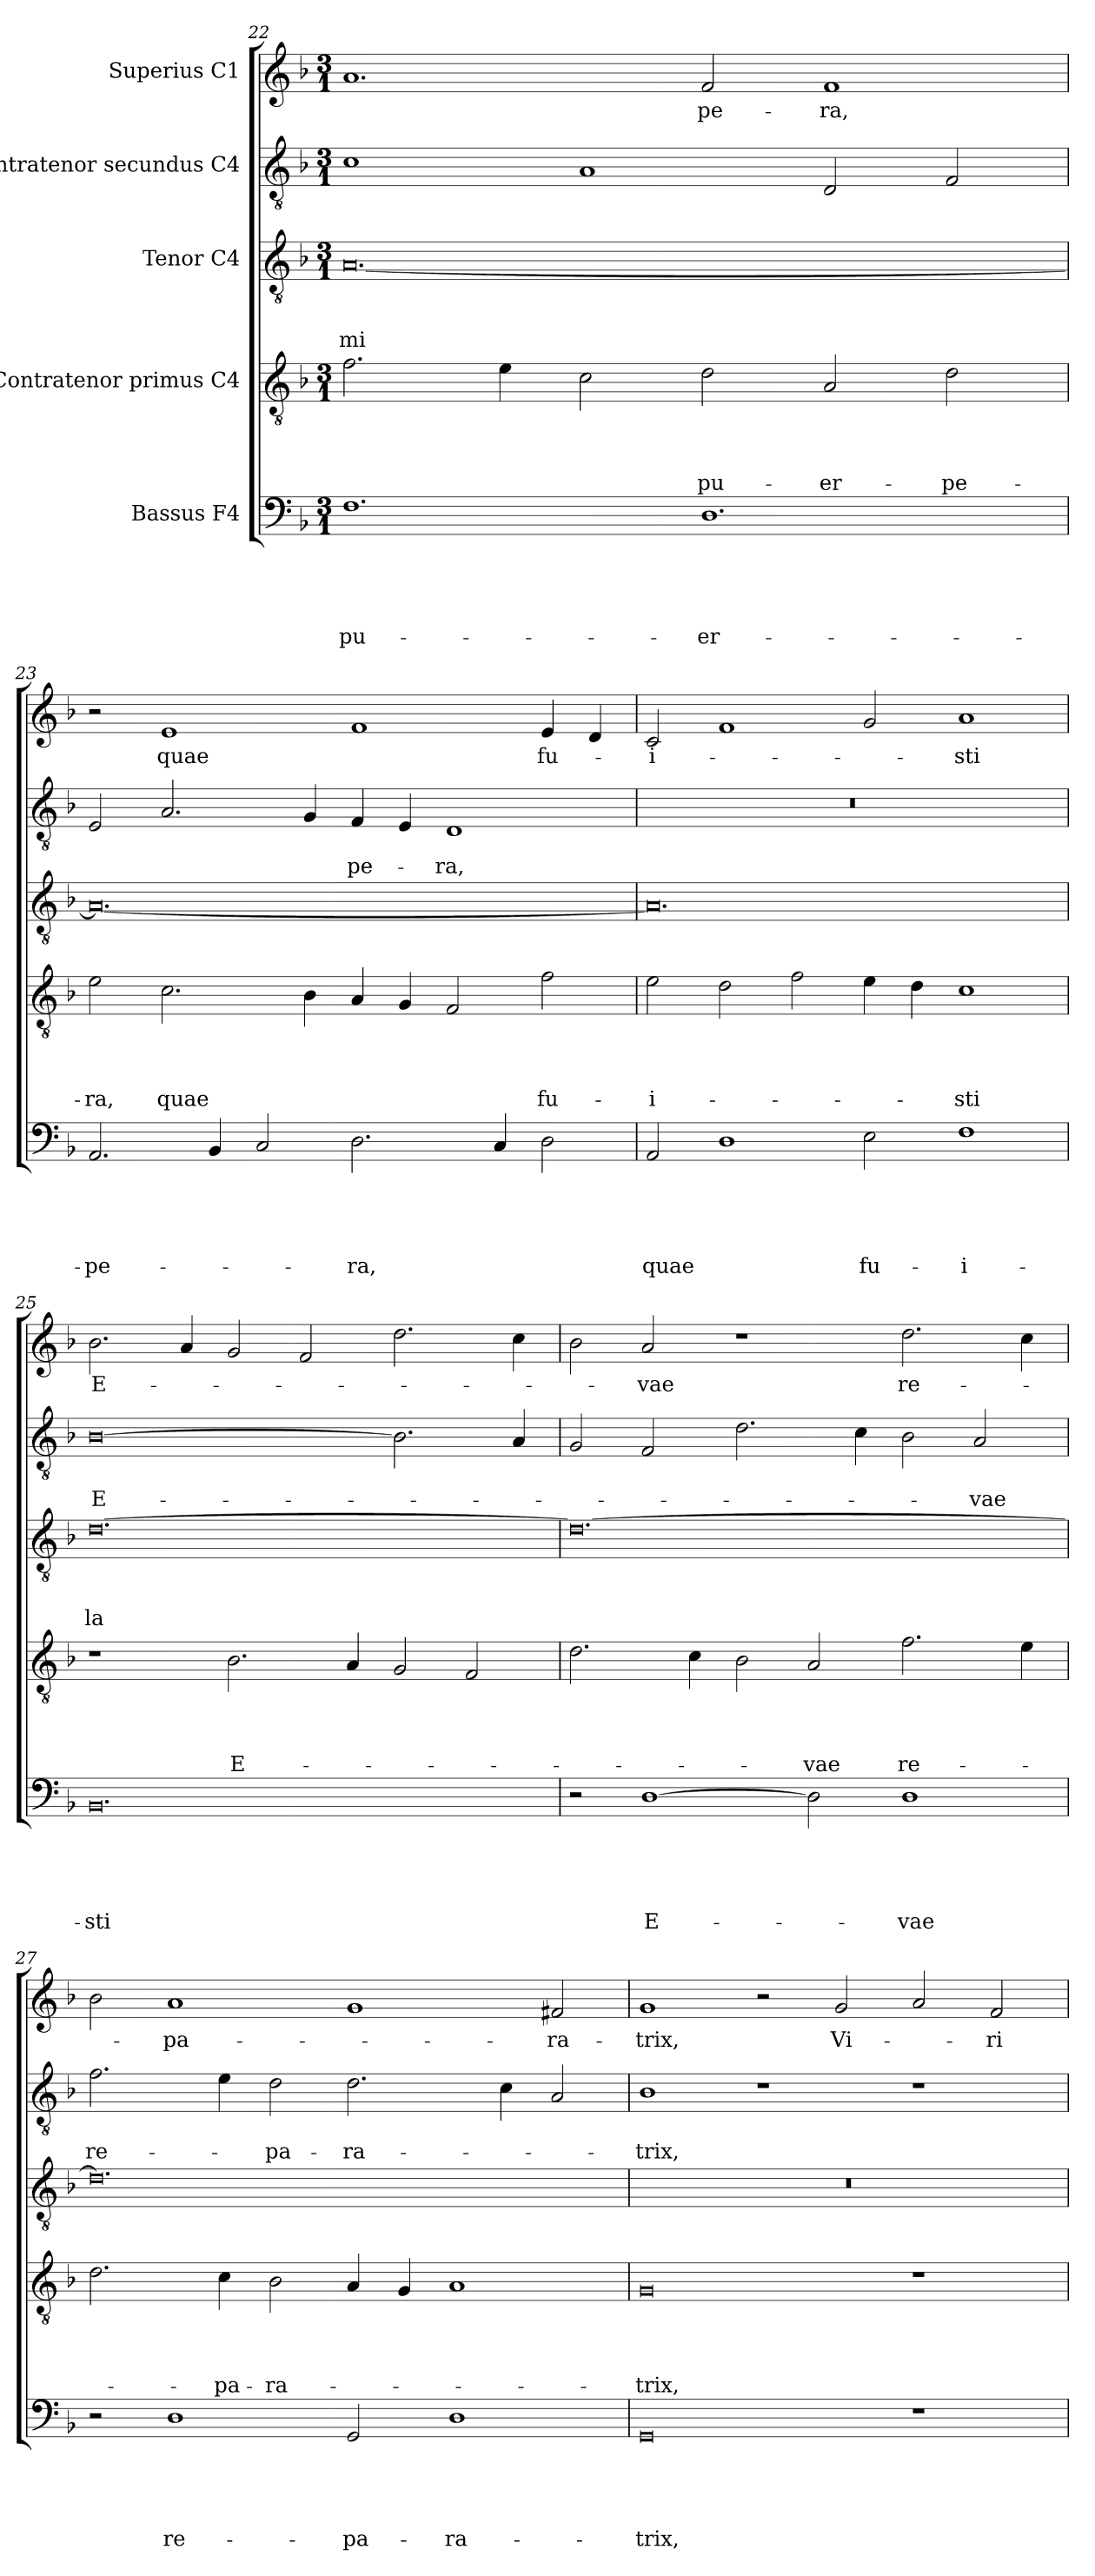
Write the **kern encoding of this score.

**kern	**text	**text	**text	**text	**text	**kern	**text	**text	**text	**text	**kern	**text	**text	**text	**kern	**text	**text	**kern	**text
*part5	*part5	*part5	*part5	*part5	*part5	*part4	*part4	*part4	*part4	*part4	*part3	*part3	*part3	*part3	*part2	*part2	*part2	*part1	*part1
*staff5	*staff5	*staff5	*staff5	*staff5	*staff5	*staff4	*staff4	*staff4	*staff4	*staff4	*staff3	*staff3	*staff3	*staff3	*staff2	*staff2	*staff2	*staff1	*staff1
*I"Bassus F4	*	*	*	*	*	*I"Contratenor primus C4	*	*	*	*	*I"Tenor C4	*	*	*	*I"Contratenor secundus C4	*	*	*I"Superius C1	*
*clefF4	*	*	*	*	*	*clefGv2	*	*	*	*	*clefGv2	*	*	*	*clefGv2	*	*	*clefG2	*
*k[b-]	*	*	*	*	*	*k[b-]	*	*	*	*	*k[b-]	*	*	*	*k[b-]	*	*	*k[b-]	*
*F:	*	*	*	*	*	*F:	*	*	*	*	*F:	*	*	*	*F:	*	*	*F:	*
*M3/1	*	*	*	*	*	*M3/1	*	*	*	*	*M3/1	*	*	*	*M3/1	*	*	*M3/1	*
=22	=22	=22	=22	=22	=22	=22	=22	=22	=22	=22	=22	=22	=22	=22	=22	=22	=22	=22	=22
1.F	.	.	.	.	pu-	2.f\	.	.	.	.	[0.A	.	.	mi	1c	.	.	1.a	.
.	.	.	.	.	.	4e\	.	.	.	.	.	.	.	.	.	.	.	.	.
.	.	.	.	.	.	2c\	.	.	.	.	.	.	.	.	1A	.	.	.	.
1.D	.	.	.	.	-er-	2d\	.	.	.	pu-	.	.	.	.	.	.	.	2f/	-pe-
.	.	.	.	.	.	2A/	.	.	.	-er-	.	.	.	.	2D/	.	.	1f	-ra,
.	.	.	.	.	.	2d\	.	.	.	-pe-	.	.	.	.	2F/	.	.	.	.
=23	=23	=23	=23	=23	=23	=23	=23	=23	=23	=23	=23	=23	=23	=23	=23	=23	=23	=23	=23
2.AA/	.	.	.	.	-pe-	2e\	.	.	.	-ra,	0.A_	.	.	.	2E/	.	.	2r	.
.	.	.	.	.	.	2.c\	.	.	.	quae	.	.	.	.	2.A/	.	.	1e	quae
4BB-/	.	.	.	.	.	.	.	.	.	.	.	.	.	.	.	.	.	.	.
2C/	.	.	.	.	.	.	.	.	.	.	.	.	.	.	.	.	.	.	.
.	.	.	.	.	.	4B-\	.	.	.	.	.	.	.	.	4G/	.	.	.	.
2.D\	.	.	.	.	-ra,	4A/	.	.	.	.	.	.	.	.	4F/	.	-pe-	1f	.
.	.	.	.	.	.	4G/	.	.	.	.	.	.	.	.	4E/	.	.	.	.
.	.	.	.	.	.	2F/	.	.	.	.	.	.	.	.	1D	.	-ra,	.	.
4C/	.	.	.	.	.	.	.	.	.	.	.	.	.	.	.	.	.	.	.
2D\	.	.	.	.	.	2f\	.	.	.	fu-	.	.	.	.	.	.	.	4e/	fu-
.	.	.	.	.	.	.	.	.	.	.	.	.	.	.	.	.	.	4d/	.
!!LO:LB:g=z
=24	=24	=24	=24	=24	=24	=24	=24	=24	=24	=24	=24	=24	=24	=24	=24	=24	=24	=24	=24
2AA/	.	.	.	.	quae	2e\	.	.	.	-i-	0.A]	.	.	.	0.r	.	.	2c/	-i-
1D	.	.	.	.	.	2d\	.	.	.	.	.	.	.	.	.	.	.	1f	.
.	.	.	.	.	.	2f\	.	.	.	.	.	.	.	.	.	.	.	.	.
2E\	.	.	.	.	fu-	4e\	.	.	.	.	.	.	.	.	.	.	.	2g/	.
.	.	.	.	.	.	4d\	.	.	.	.	.	.	.	.	.	.	.	.	.
1F	.	.	.	.	-i-	1c	.	.	.	-sti	.	.	.	.	.	.	.	1a	-sti
=25	=25	=25	=25	=25	=25	=25	=25	=25	=25	=25	=25	=25	=25	=25	=25	=25	=25	=25	=25
0.BB-	.	.	.	.	-sti	1r	.	.	.	.	[0.d	.	.	la	[0B-	.	E-	2.b-\	E-
.	.	.	.	.	.	.	.	.	.	.	.	.	.	.	.	.	.	4a/	.
.	.	.	.	.	.	2.B-\	.	.	.	E-	.	.	.	.	.	.	.	2g/	.
.	.	.	.	.	.	.	.	.	.	.	.	.	.	.	.	.	.	2f/	.
.	.	.	.	.	.	4A/	.	.	.	.	.	.	.	.	.	.	.	.	.
.	.	.	.	.	.	2G/	.	.	.	.	.	.	.	.	2.B-\]	.	.	2.dd\	.
.	.	.	.	.	.	2F/	.	.	.	.	.	.	.	.	.	.	.	.	.
.	.	.	.	.	.	.	.	.	.	.	.	.	.	.	4A/	.	.	4cc\	.
=26	=26	=26	=26	=26	=26	=26	=26	=26	=26	=26	=26	=26	=26	=26	=26	=26	=26	=26	=26
2r	.	.	.	.	.	2.d\	.	.	.	.	0.d_	.	.	.	2G/	.	.	2b-\	.
[1D	.	.	.	.	E-	.	.	.	.	.	.	.	.	.	2F/	.	.	2a/	-vae
.	.	.	.	.	.	4c\	.	.	.	.	.	.	.	.	.	.	.	.	.
.	.	.	.	.	.	2B-\	.	.	.	.	.	.	.	.	2.d\	.	.	1r	.
2D\]	.	.	.	.	.	2A/	.	.	.	-vae	.	.	.	.	.	.	.	.	.
.	.	.	.	.	.	.	.	.	.	.	.	.	.	.	4c\	.	.	.	.
1D	.	.	.	.	-vae	2.f\	.	.	.	re-	.	.	.	.	2B-\	.	.	2.dd\	re-
.	.	.	.	.	.	.	.	.	.	.	.	.	.	.	2A/	.	-vae	.	.
.	.	.	.	.	.	4e\	.	.	.	.	.	.	.	.	.	.	.	4cc\	.
=27	=27	=27	=27	=27	=27	=27	=27	=27	=27	=27	=27	=27	=27	=27	=27	=27	=27	=27	=27
2r	.	.	.	.	.	2.d\	.	.	.	.	0.d]	.	.	.	2.f\	.	re-	2b-\	.
1D	.	.	.	.	re-	.	.	.	.	.	.	.	.	.	.	.	.	1a	-pa-
.	.	.	.	.	.	4c\	.	.	.	-pa-	.	.	.	.	4e\	.	.	.	.
.	.	.	.	.	.	2B-\	.	.	.	-ra-	.	.	.	.	2d\	.	-pa-	.	.
2GG/	.	.	.	.	-pa-	4A/	.	.	.	.	.	.	.	.	2.d\	.	-ra-	1g	.
.	.	.	.	.	.	4G/	.	.	.	.	.	.	.	.	.	.	.	.	.
1D	.	.	.	.	-ra-	1A	.	.	.	.	.	.	.	.	.	.	.	.	.
.	.	.	.	.	.	.	.	.	.	.	.	.	.	.	4c\	.	.	.	.
.	.	.	.	.	.	.	.	.	.	.	.	.	.	.	2A/	.	.	2f#/	-ra-
=28	=28	=28	=28	=28	=28	=28	=28	=28	=28	=28	=28	=28	=28	=28	=28	=28	=28	=28	=28
0GG	.	.	.	.	-trix,	0G	.	.	.	-trix,	0.r	.	.	.	1B-	.	-trix,	1g	-trix,
.	.	.	.	.	.	.	.	.	.	.	.	.	.	.	1r	.	.	2r	.
.	.	.	.	.	.	.	.	.	.	.	.	.	.	.	.	.	.	2g/	Vi-
1r	.	.	.	.	.	1r	.	.	.	.	.	.	.	.	1r	.	.	2a/	.
.	.	.	.	.	.	.	.	.	.	.	.	.	.	.	.	.	.	2f/	-ri
=	=	=	=	=	=	=	=	=	=	=	=	=	=	=	=	=	=	=	=
*-	*-	*-	*-	*-	*-	*-	*-	*-	*-	*-	*-	*-	*-	*-	*-	*-	*-	*-	*-
